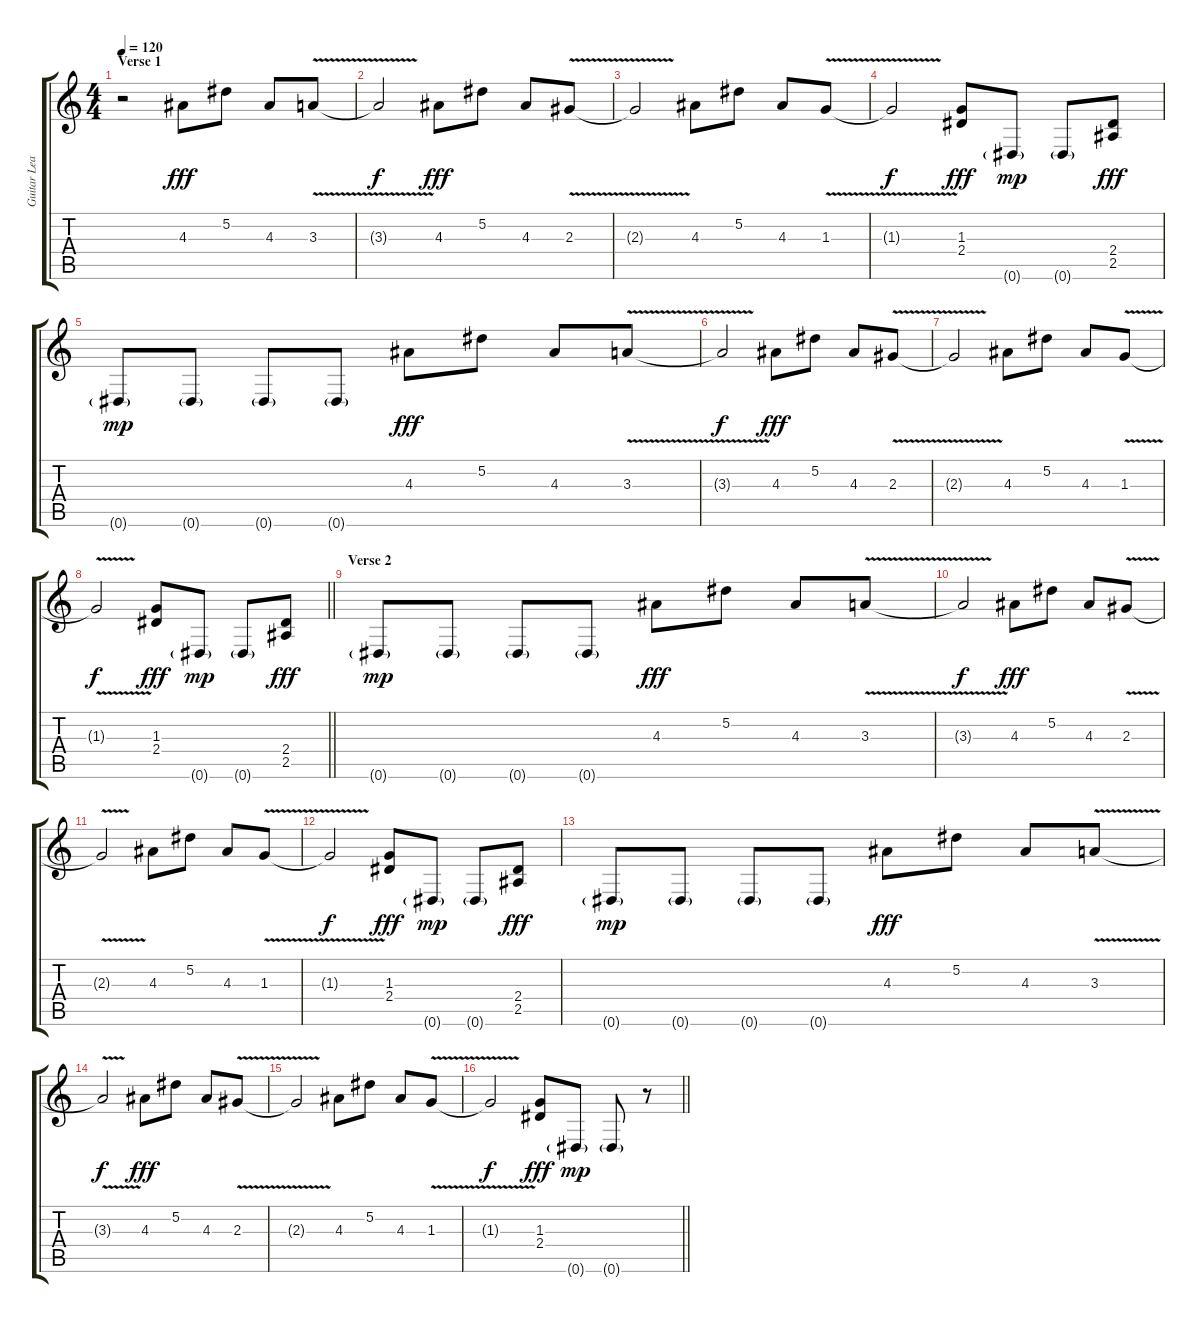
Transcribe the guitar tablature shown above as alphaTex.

\track ("Guitar Lead 1" "Guitar Lea") {instrument distortionguitar}
\staff {score tabs}
\tuning (Eb4 Bb3 Gb3 Db3 Ab2 Eb2) {hide}
\ts (4 4)
\section ("" "Verse 1")
\tempo 120
\clef g2
\ks c
r.2{dy fff instrument distortionguitar} 4.3.8 5.2.8 4.3.8 3.3{v}.8 |
3.3{t}.2{dy f} 4.3.8{dy fff} 5.2.8 4.3.8 2.3{v}.8 |
2.3{t}.2 4.3.8 5.2.8 4.3.8 1.3{v}.8 |
1.3{t}.2{dy f} (1.3 2.4).8{dy fff} 0.6{g}.8{dy mp} 0.6{g}.8 (2.4 2.5).8{dy fff} |
0.6{g}.8{dy mp} 0.6{g}.8 0.6{g}.8 0.6{g}.8 4.3.8{dy fff} 5.2.8 4.3.8 3.3{v}.8 |
3.3{t}.2{dy f} 4.3.8{dy fff} 5.2.8 4.3.8 2.3{v}.8 |
2.3{t}.2 4.3.8 5.2.8 4.3.8 1.3{v}.8 |
\barLineRight lightlight
1.3{t}.2{dy f} (1.3 2.4).8{dy fff} 0.6{g}.8{dy mp} 0.6{g}.8 (2.4 2.5).8{dy fff} |
\section ("" "Verse 2")
0.6{g}.8{dy mp} 0.6{g}.8 0.6{g}.8 0.6{g}.8 4.3.8{dy fff} 5.2.8 4.3.8 3.3{v}.8 |
3.3{t}.2{dy f} 4.3.8{dy fff} 5.2.8 4.3.8 2.3{v}.8 |
2.3{t}.2 4.3.8 5.2.8 4.3.8 1.3{v}.8 |
1.3{t}.2{dy f} (1.3 2.4).8{dy fff} 0.6{g}.8{dy mp} 0.6{g}.8 (2.4 2.5).8{dy fff} |
0.6{g}.8{dy mp} 0.6{g}.8 0.6{g}.8 0.6{g}.8 4.3.8{dy fff} 5.2.8 4.3.8 3.3{v}.8 |
3.3{t}.2{dy f} 4.3.8{dy fff} 5.2.8 4.3.8 2.3{v}.8 |
2.3{t}.2 4.3.8 5.2.8 4.3.8 1.3{v}.8 |
\barLineRight lightlight
1.3{t}.2{dy f} (1.3 2.4).8{dy fff} 0.6{g}.8{dy mp} 0.6{g}.8 r.8
